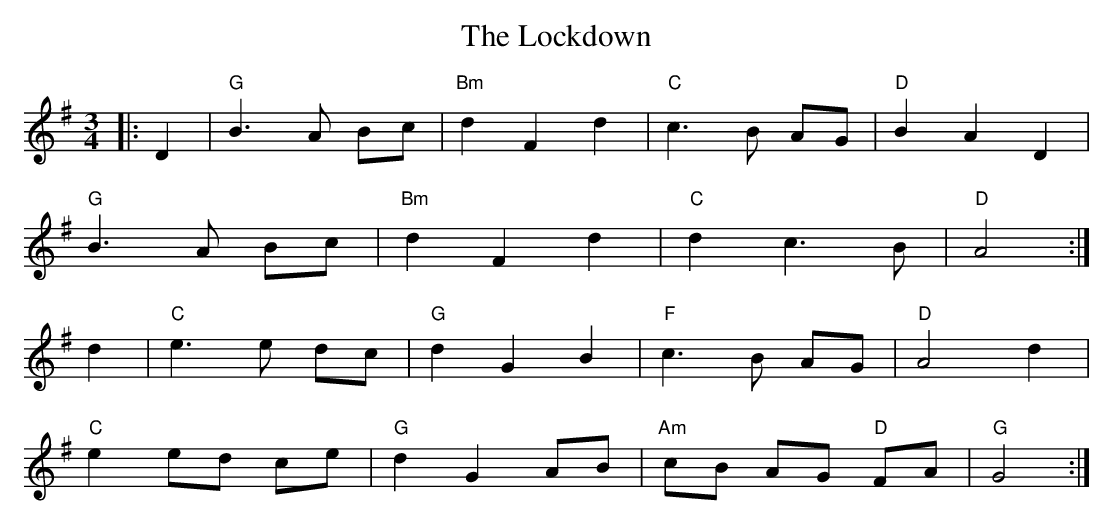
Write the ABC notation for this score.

X:1
T: The Lockdown
M: 3/4
L: 1/8
K: Gmaj
|:D2|"G" B3 A Bc|"Bm" d2 F2 d2|"C" c3 B AG|"D" B2 A2 D2|
"G" B3 A Bc|"Bm" d2 F2 d2|"C" d2 c3 B|"D" A4:|
d2|"C" e3 e dc|"G" d2 G2 B2|"F" c3 B AG|"D" A4 d2|
"C" e2 ed ce|"G" d2 G2 AB|"Am" cB AG "D"FA|"G" G4:|
